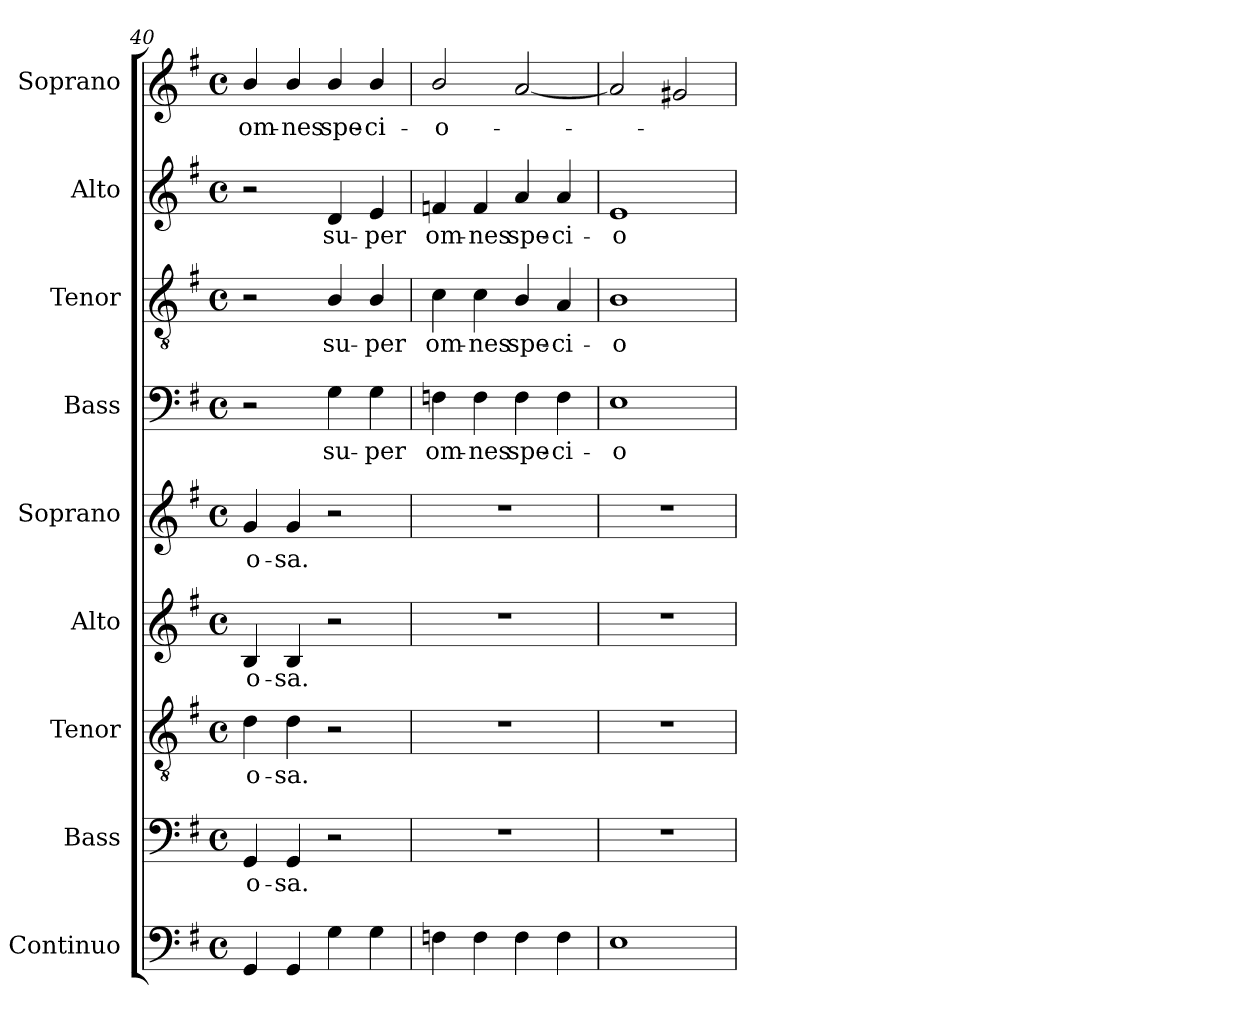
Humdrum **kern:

**kern	**kern	**text	**kern	**text	**kern	**text	**kern	**text	**kern	**text	**kern	**text	**kern	**text	**kern	**text
*part9	*part8	*part8	*part7	*part7	*part6	*part6	*part5	*part5	*part4	*part4	*part3	*part3	*part2	*part2	*part1	*part1
*staff9	*staff8	*staff8	*staff7	*staff7	*staff6	*staff6	*staff5	*staff5	*staff4	*staff4	*staff3	*staff3	*staff2	*staff2	*staff1	*staff1
*I"Continuo	*I"Bass	*	*I"Tenor	*	*I"Alto	*	*I"Soprano	*	*I"Bass	*	*I"Tenor	*	*I"Alto	*	*I"Soprano	*
*I'Cont.	*I'B.	*	*I'T.	*	*I'A.	*	*I'S.	*	*I'B.	*	*I'T.	*	*I'A.	*	*I'S.	*
!!LO:LB:g=z
*clefF4	*clefF4	*	*clefGv2	*	*clefG2	*	*clefG2	*	*clefF4	*	*clefGv2	*	*clefG2	*	*clefG2	*
*	*	*	*ITrd7c12	*	*	*	*	*	*	*	*ITrd7c12	*	*	*	*	*
*k[f#]	*k[f#]	*	*k[f#]	*	*k[f#]	*	*k[f#]	*	*k[f#]	*	*k[f#]	*	*k[f#]	*	*k[f#]	*
*G:	*G:	*	*G:	*	*G:	*	*G:	*	*G:	*	*G:	*	*G:	*	*G:	*
*M4/4	*M4/4	*	*M4/4	*	*M4/4	*	*M4/4	*	*M4/4	*	*M4/4	*	*M4/4	*	*M4/4	*
*met(c)	*met(c)	*	*met(c)	*	*met(c)	*	*met(c)	*	*met(c)	*	*met(c)	*	*met(c)	*	*met(c)	*
=40	=40	=40	=40	=40	=40	=40	=40	=40	=40	=40	=40	=40	=40	=40	=40	=40
!	!	!LO:LY:b:color=#000000	!	!	!	!	!	!	!	!	!	!	!	!	!	!
!	!	!	!	!LO:LY:b:color=#000000	!	!	!	!	!	!	!	!	!	!	!	!
!	!	!	!	!	!	!LO:LY:b:color=#000000	!	!	!	!	!	!	!	!	!	!
!	!	!	!	!	!	!	!	!LO:LY:b:color=#000000	!	!	!	!	!	!	!	!
!	!	!	!	!	!	!	!	!	!	!	!	!	!	!	!	!LO:LY:b:color=#000000
4GGi/	4GGi/	-o-	4Di\	-o-	4Bi/	-o-	4gi/	-o-	2r	.	2r	.	2r	.	4bi/	om-
!	!	!LO:LY:b:color=#000000	!	!	!	!	!	!	!	!	!	!	!	!	!	!
!	!	!	!	!LO:LY:b:color=#000000	!	!	!	!	!	!	!	!	!	!	!	!
!	!	!	!	!	!	!LO:LY:b:color=#000000	!	!	!	!	!	!	!	!	!	!
!	!	!	!	!	!	!	!	!LO:LY:b:color=#000000	!	!	!	!	!	!	!	!
!	!	!	!	!	!	!	!	!	!	!	!	!	!	!	!	!LO:LY:b:color=#000000
4GGi/	4GGi/	-sa.	4Di\	-sa.	4Bi/	-sa.	4gi/	-sa.	.	.	.	.	.	.	4bi/	-nes
!	!	!	!	!	!	!	!	!	!	!LO:LY:b:color=#000000	!	!	!	!	!	!
!	!	!	!	!	!	!	!	!	!	!	!	!LO:LY:b:color=#000000	!	!	!	!
!	!	!	!	!	!	!	!	!	!	!	!	!	!	!LO:LY:b:color=#000000	!	!
!	!	!	!	!	!	!	!	!	!	!	!	!	!	!	!	!LO:LY:b:color=#000000
4Gi\	2r	.	2r	.	2r	.	2r	.	4Gi\	su-	4BBi/	su-	4di/	su-	4bi/	spe-
!	!	!	!	!	!	!	!	!	!	!LO:LY:b:color=#000000	!	!	!	!	!	!
!	!	!	!	!	!	!	!	!	!	!	!	!LO:LY:b:color=#000000	!	!	!	!
!	!	!	!	!	!	!	!	!	!	!	!	!	!	!LO:LY:b:color=#000000	!	!
!	!	!	!	!	!	!	!	!	!	!	!	!	!	!	!	!LO:LY:b:color=#000000
4Gi\	.	.	.	.	.	.	.	.	4Gi\	-per	4BBi/	-per	4ei/	-per	4bi/	-ci-
=41	=41	=41	=41	=41	=41	=41	=41	=41	=41	=41	=41	=41	=41	=41	=41	=41
!	!	!	!	!	!	!	!	!	!	!LO:LY:b:color=#000000	!	!	!	!	!	!
!	!	!	!	!	!	!	!	!	!	!	!	!LO:LY:b:color=#000000	!	!	!	!
!	!	!	!	!	!	!	!	!	!	!	!	!	!	!LO:LY:b:color=#000000	!	!
!	!	!	!	!	!	!	!	!	!	!	!	!	!	!	!	!LO:LY:b:color=#000000
4Fni\	1r	.	1r	.	1r	.	1r	.	4Fni\	om-	4Ci\	om-	4fni/	om-	2bi/	-o-
!	!	!	!	!	!	!	!	!	!	!LO:LY:b:color=#000000	!	!	!	!	!	!
!	!	!	!	!	!	!	!	!	!	!	!	!LO:LY:b:color=#000000	!	!	!	!
!	!	!	!	!	!	!	!	!	!	!	!	!	!	!LO:LY:b:color=#000000	!	!
4Fi\	.	.	.	.	.	.	.	.	4Fi\	-nes	4Ci\	-nes	4fi/	-nes	.	.
!	!	!	!	!	!	!	!	!	!	!LO:LY:b:color=#000000	!	!	!	!	!	!
!	!	!	!	!	!	!	!	!	!	!	!	!LO:LY:b:color=#000000	!	!	!	!
!	!	!	!	!	!	!	!	!	!	!	!	!	!	!LO:LY:b:color=#000000	!	!
4Fi\	.	.	.	.	.	.	.	.	4Fi\	spe-	4BBi/	spe-	4ai/	spe-	[2ai/	.
!	!	!	!	!	!	!	!	!	!	!LO:LY:b:color=#000000	!	!	!	!	!	!
!	!	!	!	!	!	!	!	!	!	!	!	!LO:LY:b:color=#000000	!	!	!	!
!	!	!	!	!	!	!	!	!	!	!	!	!	!	!LO:LY:b:color=#000000	!	!
4Fi\	.	.	.	.	.	.	.	.	4Fi\	-ci-	4AAi/	-ci-	4ai/	-ci-	.	.
=42	=42	=42	=42	=42	=42	=42	=42	=42	=42	=42	=42	=42	=42	=42	=42	=42
!	!	!	!	!	!	!	!	!	!	!LO:LY:b:color=#000000	!	!	!	!	!	!
!	!	!	!	!	!	!	!	!	!	!	!	!LO:LY:b:color=#000000	!	!	!	!
!	!	!	!	!	!	!	!	!	!	!	!	!	!	!LO:LY:b:color=#000000	!	!
1Ei	1r	.	1r	.	1r	.	1r	.	1Ei	-o-	1BBi	-o-	1ei	-o-	2ai/]	.
.	.	.	.	.	.	.	.	.	.	.	.	.	.	.	2g#Xi/	.
=	=	=	=	=	=	=	=	=	=	=	=	=	=	=	=	=
*-	*-	*-	*-	*-	*-	*-	*-	*-	*-	*-	*-	*-	*-	*-	*-	*-
